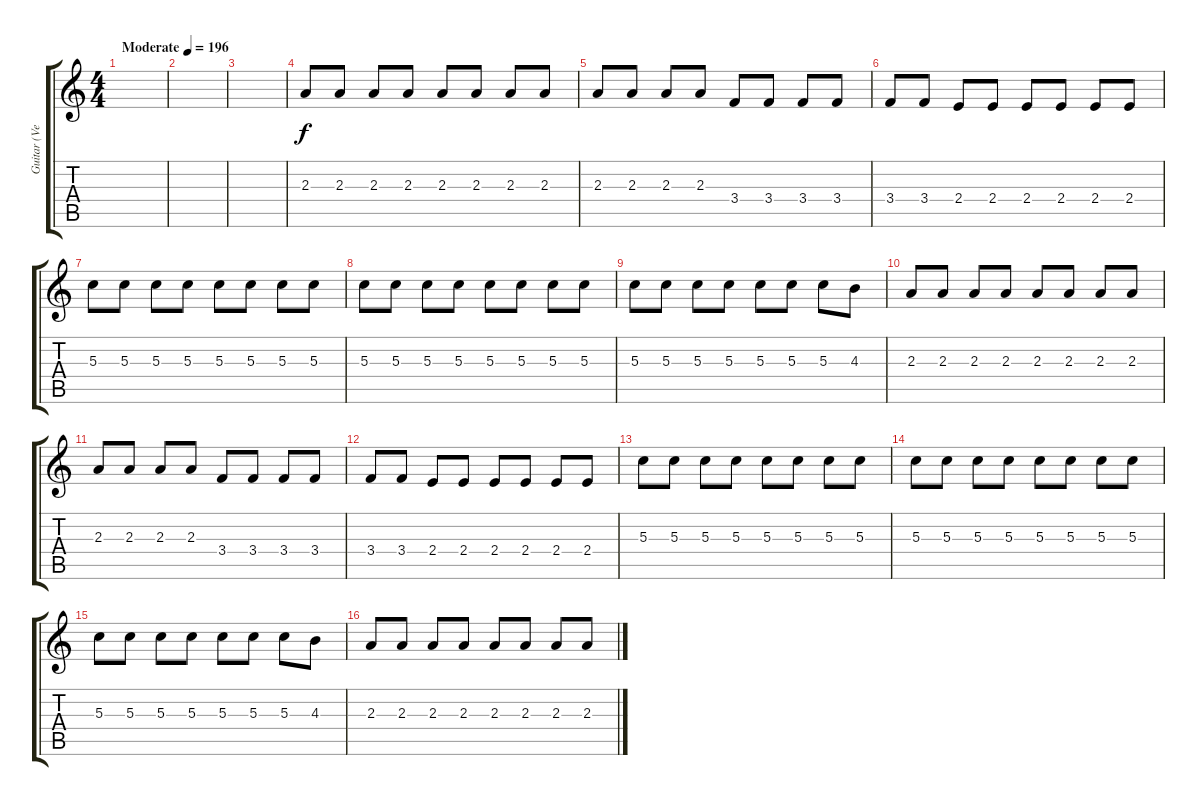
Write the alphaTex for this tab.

\track ("Guitar (Verses)" "Guitar (Ve") {instrument overdrivenguitar}
\staff {score tabs}
\tuning (E4 B3 G3 D3 A2 E2) {hide}
\ts (4 4)
\tempo (196 "Moderate")
\clef g2
\ks c
|
|
|
2.3.8 2.3.8 2.3.8 2.3.8 2.3.8 2.3.8 2.3.8 2.3.8 |
2.3.8 2.3.8 2.3.8 2.3.8 3.4.8 3.4.8 3.4.8 3.4.8 |
3.4.8 3.4.8 2.4.8 2.4.8 2.4.8 2.4.8 2.4.8 2.4.8 |
5.3.8 5.3.8 5.3.8 5.3.8 5.3.8 5.3.8 5.3.8 5.3.8 |
5.3.8 5.3.8 5.3.8 5.3.8 5.3.8 5.3.8 5.3.8 5.3.8 |
5.3.8 5.3.8 5.3.8 5.3.8 5.3.8 5.3.8 5.3.8 4.3.8 |
2.3.8 2.3.8 2.3.8 2.3.8 2.3.8 2.3.8 2.3.8 2.3.8 |
2.3.8 2.3.8 2.3.8 2.3.8 3.4.8 3.4.8 3.4.8 3.4.8 |
3.4.8 3.4.8 2.4.8 2.4.8 2.4.8 2.4.8 2.4.8 2.4.8 |
5.3.8 5.3.8 5.3.8 5.3.8 5.3.8 5.3.8 5.3.8 5.3.8 |
5.3.8 5.3.8 5.3.8 5.3.8 5.3.8 5.3.8 5.3.8 5.3.8 |
5.3.8 5.3.8 5.3.8 5.3.8 5.3.8 5.3.8 5.3.8 4.3.8 |
2.3.8 2.3.8 2.3.8 2.3.8 2.3.8 2.3.8 2.3.8 2.3.8
